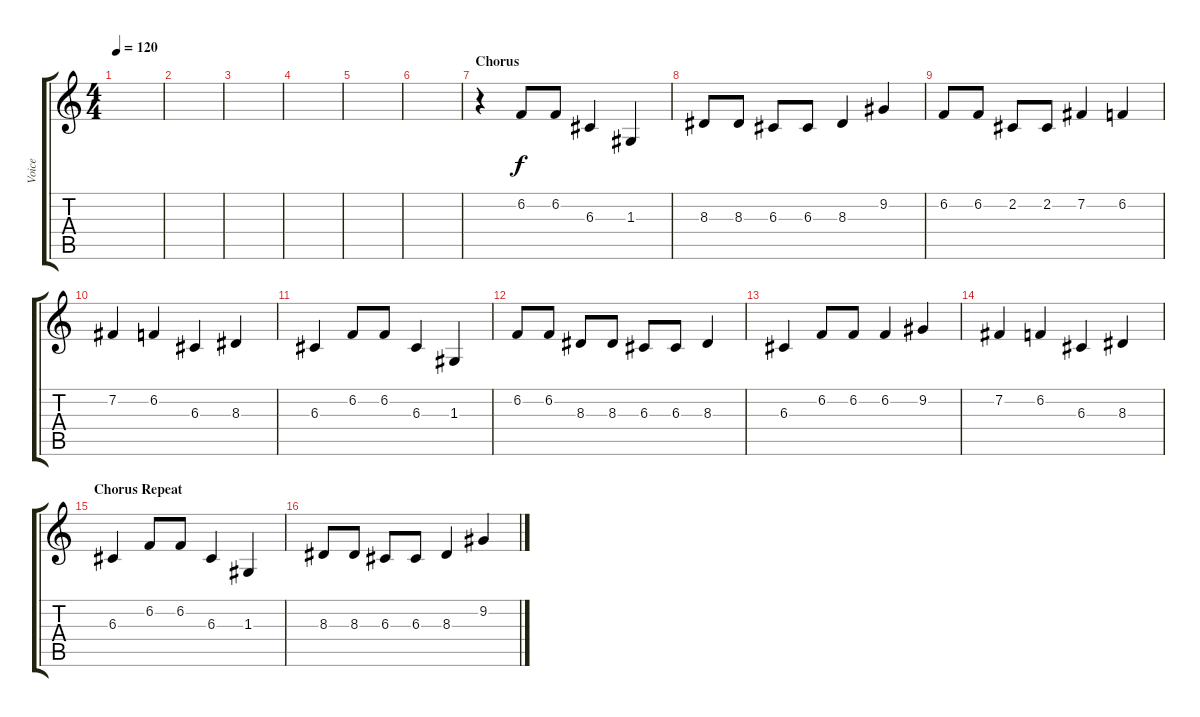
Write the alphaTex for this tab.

\track ("Voice" "Voice") {instrument altosax}
\staff {score tabs}
\tuning (E4 B3 G3 D3 A2 E2) {hide}
\ts (4 4)
\tempo 120
\clef g2
\ks c
|
|
|
|
|
|
\section ("" "Chorus")
r.4{volume 4} 6.2.8{volume 10} 6.2.8 6.3.4 1.3.4 |
8.3.8 8.3.8 6.3.8 6.3.8 8.3.4 9.2.4 |
6.2.8 6.2.8 2.2.8 2.2.8 7.2.4 6.2.4 |
7.2.4 6.2.4 6.3.4 8.3.4 |
6.3.4 6.2.8 6.2.8 6.3.4 1.3.4 |
6.2.8 6.2.8 8.3.8 8.3.8 6.3.8 6.3.8 8.3.4 |
6.3.4 6.2.8 6.2.8 6.2.4 9.2.4 |
7.2.4 6.2.4 6.3.4 8.3.4 |
\section ("" "Chorus Repeat")
6.3.4 6.2.8{volume 10} 6.2.8 6.3.4 1.3.4 |
8.3.8 8.3.8 6.3.8 6.3.8 8.3.4 9.2.4
